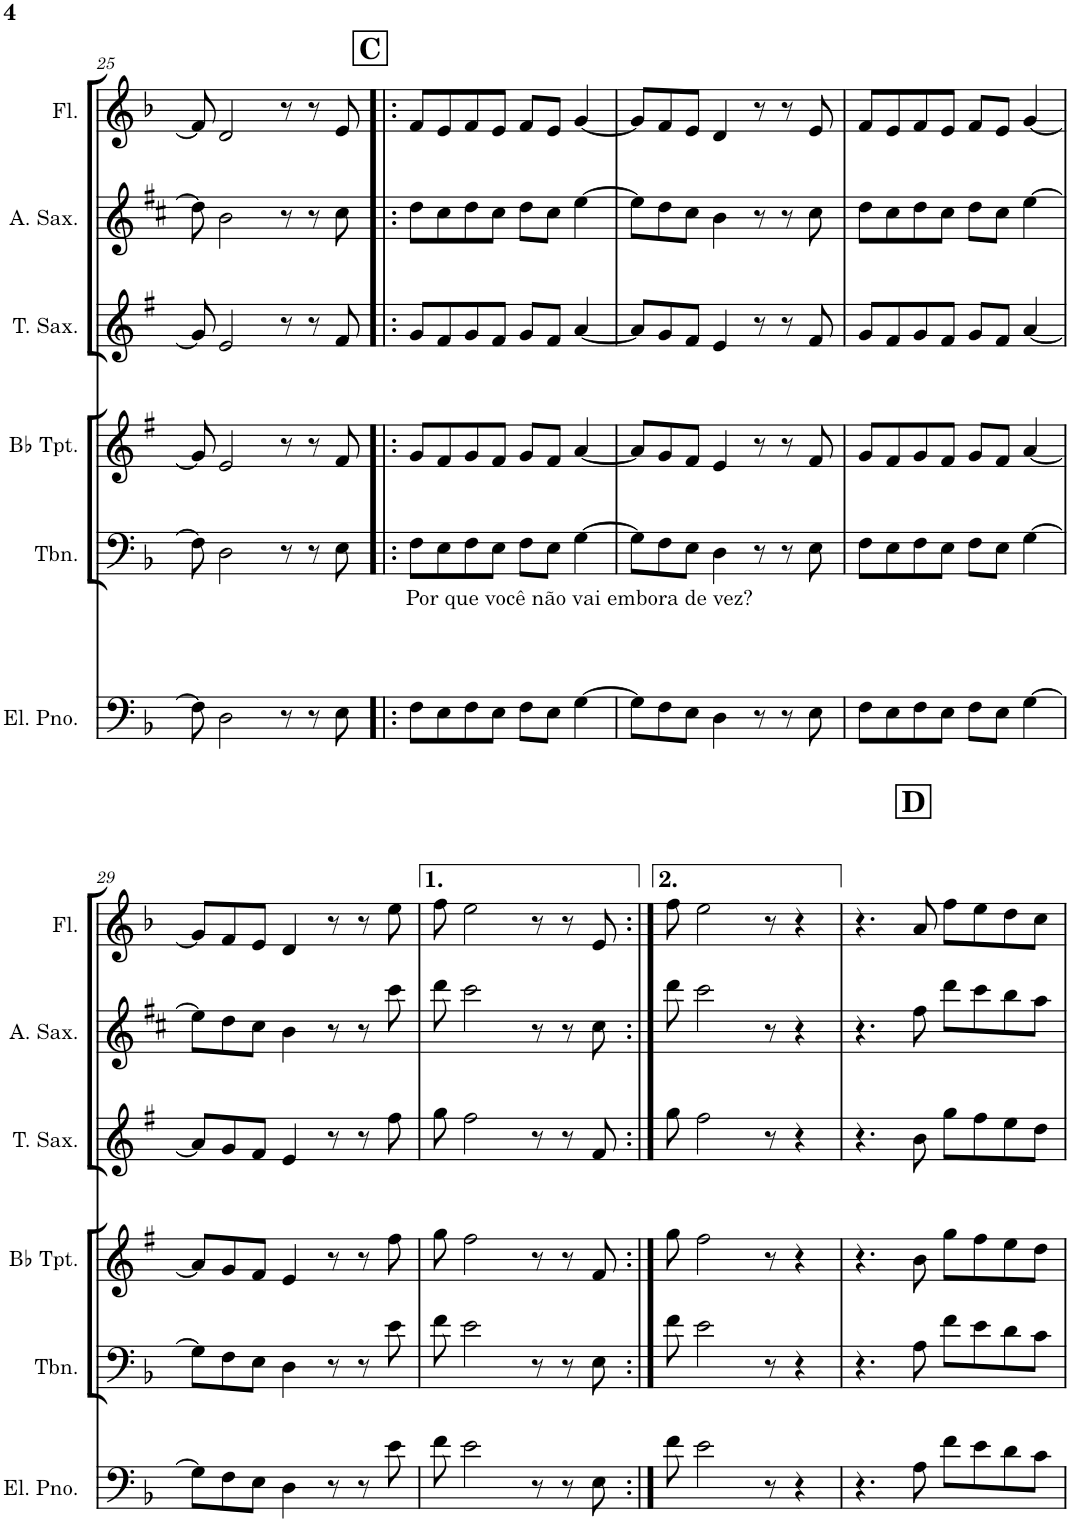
**kern	**kern	**kern	**kern	**kern	**kern
*part6	*part5	*part4	*part3	*part2	*part1
*staff6	*staff5	*staff4	*staff3	*staff2	*staff1
*I"Electric Piano	*I"Trombone	*I"Bb Trumpet	*I"Tenor Saxophone	*I"Alto Saxophone	*I"Flute
*I'El. Pno.	*I'Tbn.	*I'Bb Tpt.	*I'T. Sax.	*I'A. Sax.	*I'Fl.
!!LO:PB:g=z
*clefF4	*clefF4	*clefG2	*clefG2	*clefG2	*clefG2
*	*	*Trd1c2	*Trd8c14	*Trd5c9	*
*k[b-]	*k[b-]	*k[f#]	*k[f#]	*k[f#c#]	*k[b-]
*M4/4	*M4/4	*M4/4	*M4/4	*M4/4	*M4/4
=25	=25	=25	=25	=25	=25
8F\]	8F\]	8g/]	8g/]	8dd\]	8f/]
2D\	2D\	2e/	2e/	2b\	2d/
8r	8r	8r	8r	8r	8r
8r	8r	8r	8r	8r	8r
8E\	8E\	8f#/	8f#/	8cc#\	8e/
!!LO:REH:place=s1:a:B:cj:fs=14:t=C
=26!|:	=26!|:	=26!|:	=26!|:	=26!|:	=26!|:
!LO:TX:a:t=Por que você não vai embora de vez?	!	!	!	!	!
8F\L	8F\L	8g/L	8g/L	8dd\L	8f/L
8E\	8E\	8f#/	8f#/	8cc#\	8e/
8F\	8F\	8g/	8g/	8dd\	8f/
8E\J	8E\J	8f#/J	8f#/J	8cc#\J	8e/J
8F\L	8F\L	8g/L	8g/L	8dd\L	8f/L
8E\J	8E\J	8f#/J	8f#/J	8cc#\J	8e/J
[4G\	[4G\	[4a/	[4a/	[4ee\	[4g/
=27	=27	=27	=27	=27	=27
8G\L]	8G\L]	8a/L]	8a/L]	8ee\L]	8g/L]
8F\	8F\	8g/	8g/	8dd\	8f/
8E\J	8E\J	8f#/J	8f#/J	8cc#\J	8e/J
4D\	4D\	4e/	4e/	4b\	4d/
8r	8r	8r	8r	8r	8r
8r	8r	8r	8r	8r	8r
8E\	8E\	8f#/	8f#/	8cc#\	8e/
=28	=28	=28	=28	=28	=28
8F\L	8F\L	8g/L	8g/L	8dd\L	8f/L
8E\	8E\	8f#/	8f#/	8cc#\	8e/
8F\	8F\	8g/	8g/	8dd\	8f/
8E\J	8E\J	8f#/J	8f#/J	8cc#\J	8e/J
8F\L	8F\L	8g/L	8g/L	8dd\L	8f/L
8E\J	8E\J	8f#/J	8f#/J	8cc#\J	8e/J
[4G\	[4G\	[4a/	[4a/	[4ee\	[4g/
!!LO:LB:g=z
=29	=29	=29	=29	=29	=29
8G\L]	8G\L]	8a/L]	8a/L]	8ee\L]	8g/L]
8F\	8F\	8g/	8g/	8dd\	8f/
8E\J	8E\J	8f#/J	8f#/J	8cc#\J	8e/J
4D\	4D\	4e/	4e/	4b\	4d/
8r	8r	8r	8r	8r	8r
8r	8r	8r	8r	8r	8r
8e\	8e\	8ff#\	8ff#\	8ccc#\	8ee\
=30	=30	=30	=30	=30	=30
8f\	8f\	8gg\	8gg\	8ddd\	8ff\
2e\	2e\	2ff#\	2ff#\	2ccc#\	2ee\
8r	8r	8r	8r	8r	8r
8r	8r	8r	8r	8r	8r
8E\	8E\	8f#/	8f#/	8cc#\	8e/
=31:|!	=31:|!	=31:|!	=31:|!	=31:|!	=31:|!
8f\	8f\	8gg\	8gg\	8ddd\	8ff\
2e\	2e\	2ff#\	2ff#\	2ccc#\	2ee\
8r	8r	8r	8r	8r	8r
4r	4r	4r	4r	4r	4r
!!LO:REH:place=s1:a:B:cj:fs=14:t=D:qo=1.5
=32	=32	=32	=32	=32	=32
4.r	4.r	4.r	4.r	4.r	4.r
8A\	8A\	8b\	8b\	8ff#\	8a/
8f\L	8f\L	8gg\L	8gg\L	8ddd\L	8ff\L
8e\	8e\	8ff#\	8ff#\	8ccc#\	8ee\
8d\	8d\	8ee\	8ee\	8bb\	8dd\
8c\J	8c\J	8dd\J	8dd\J	8aa\J	8cc\J
=	=	=	=	=	=
*-	*-	*-	*-	*-	*-
